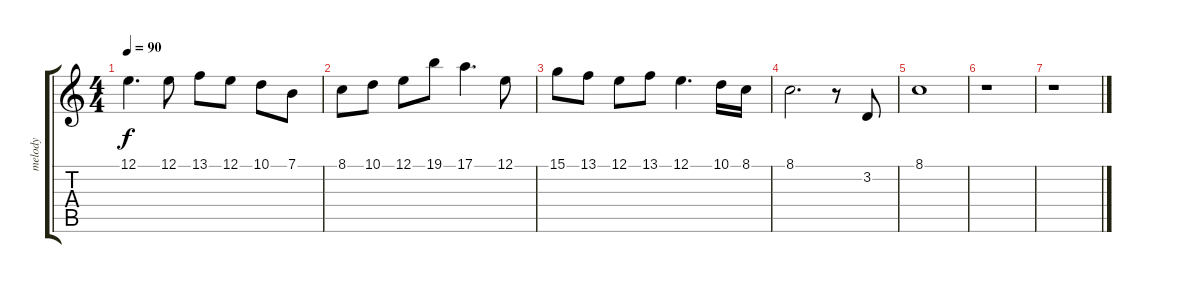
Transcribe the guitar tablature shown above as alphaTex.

\track ("melody" "melody") {instrument flute}
\staff {score tabs}
\tuning (E4 B3 G3 D3 A2 E2) {hide}
\ts (4 4)
\tempo 90
\clef g2
\ks c
12.1.4{d dy f} 12.1.8 13.1.8 12.1.8 10.1.8 7.1.8 |
8.1.8 10.1.8 12.1.8 19.1.8 17.1.4{d} 12.1.8 |
15.1.8 13.1.8 12.1.8 13.1.8 12.1.4{d} 10.1.16 8.1.16 |
8.1.2{d} r.8 3.2.8 |
8.1.1 |
r.1 |
r.1
